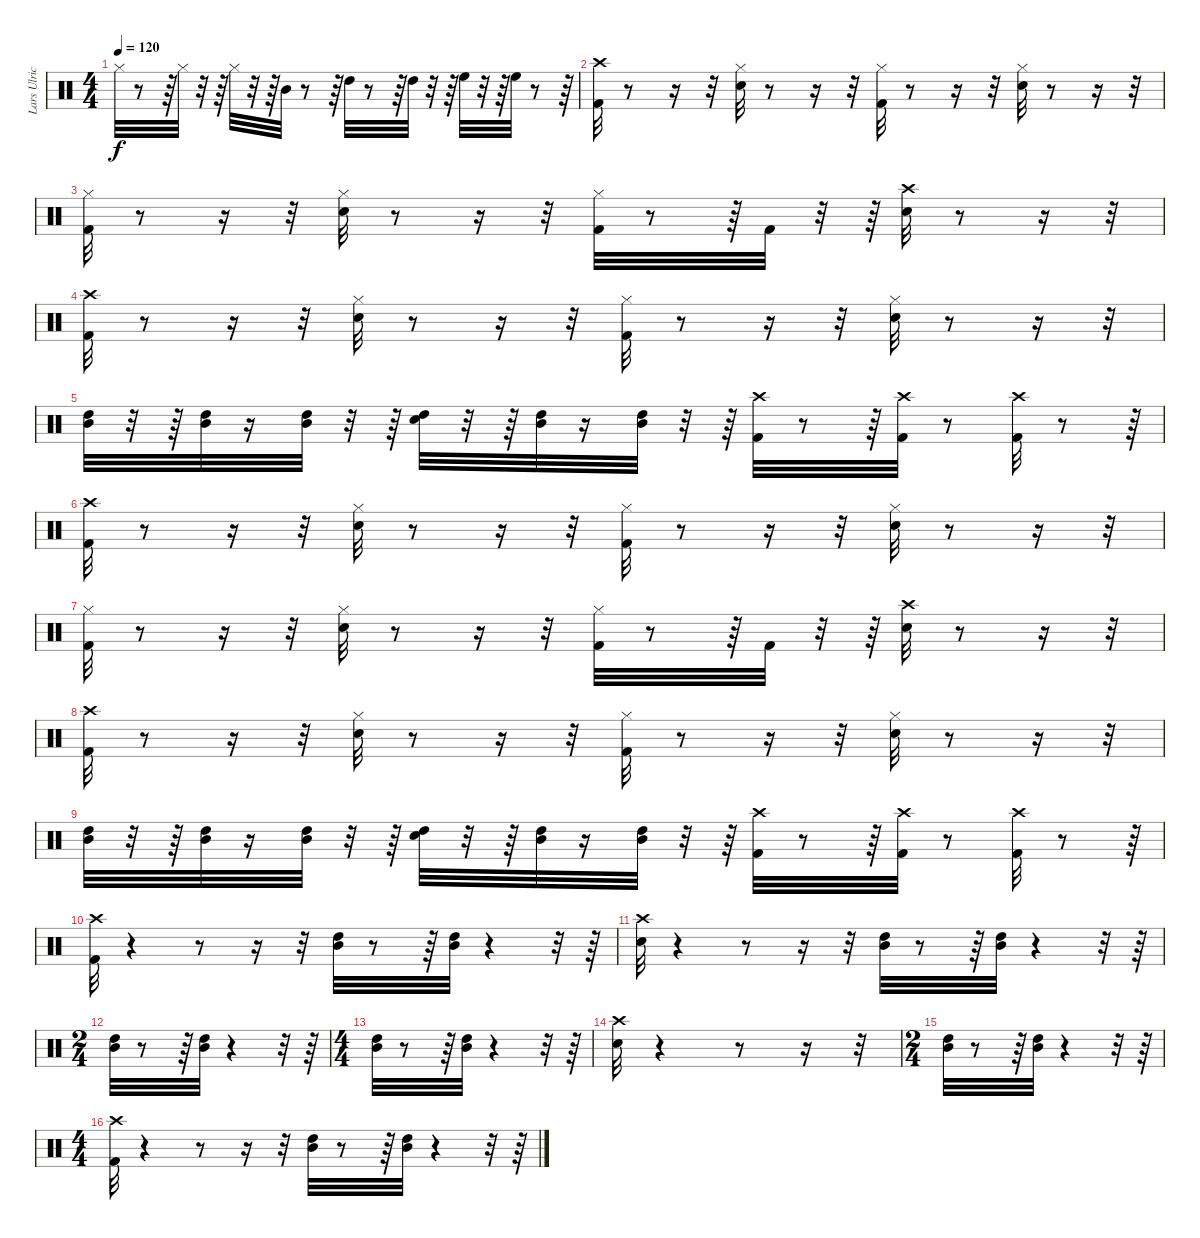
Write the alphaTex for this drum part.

\track ("Lars Ulrich" "Lars Ulric") {instrument percussion}
\staff {score}
\articulation defaults
\ts (4 4)
\tempo 120
\clef neutral
\ks c "Hi-Hat (closed)".32{dy f}
r.8 r.64 "Hi-Hat (closed)".32 r.32 r.64 "Hi-Hat (closed)".32 r.32 r.64 "Mid Tom (hit)".32 r.8 r.64 "High Tom (hit)".32 r.8 r.64 "High Tom (hit)".32 r.32 r.64 "High Floor Tom (hit)".32 r.32 r.64 "High Floor Tom (hit)".32 r.8 r.64 |
("Kick (hit) 2" "Crash high (hit)").32 r.8 r.16 r.32 ("Snare (hit) 2" "Hi-Hat (closed)").32 r.8 r.16 r.32 ("Kick (hit) 2" "Hi-Hat (closed)").32 r.8 r.16 r.32 ("Snare (hit) 2" "Hi-Hat (closed)").32 r.8 r.16 r.32 |
("Hi-Hat (closed)" "Kick (hit) 2").32 r.8 r.16 r.32 ("Snare (hit) 2" "Hi-Hat (closed)").32 r.8 r.16 r.32 ("Kick (hit) 2" "Hi-Hat (closed)").32 r.8 r.64 "Kick (hit) 2".32 r.32 r.64 ("Snare (hit) 2" "Crash high (hit)").32 r.8 r.16 r.32 |
("Crash high (hit)" "Kick (hit) 2").32 r.8 r.16 r.32 ("Snare (hit) 2" "Hi-Hat (closed)").32 r.8 r.16 r.32 ("Hi-Hat (closed)" "Kick (hit) 2").32 r.8 r.16 r.32 ("Snare (hit) 2" "Hi-Hat (closed)").32 r.8 r.16 r.32 |
("High Tom (hit)" "Mid Tom (hit)").32 r.32 r.64 ("High Tom (hit)" "Mid Tom (hit)").32 r.16 ("High Tom (hit)" "Mid Tom (hit)").32 r.32 r.64 ("Snare (hit) 2" "High Tom (hit)").32 r.32 r.64 ("High Tom (hit)" "Mid Tom (hit)").32 r.16 ("High Tom (hit)" "Mid Tom (hit)").32 r.32 r.64 ("Kick (hit) 2" "Crash high (hit)").32 r.8 r.64 ("Kick (hit) 2" "Crash high (hit)").32 r.8 ("Kick (hit) 2" "Crash high (hit)").32 r.8 r.64 |
("Kick (hit) 2" "Crash high (hit)").32 r.8 r.16 r.32 ("Snare (hit) 2" "Hi-Hat (closed)").32 r.8 r.16 r.32 ("Kick (hit) 2" "Hi-Hat (closed)").32 r.8 r.16 r.32 ("Snare (hit) 2" "Hi-Hat (closed)").32 r.8 r.16 r.32 |
("Kick (hit) 2" "Hi-Hat (closed)").32 r.8 r.16 r.32 ("Snare (hit) 2" "Hi-Hat (closed)").32 r.8 r.16 r.32 ("Kick (hit) 2" "Hi-Hat (closed)").32 r.8 r.64 "Kick (hit) 2".32 r.32 r.64 ("Snare (hit) 2" "Crash high (hit)").32 r.8 r.16 r.32 |
("Crash high (hit)" "Kick (hit) 2").32 r.8 r.16 r.32 ("Snare (hit) 2" "Hi-Hat (closed)").32 r.8 r.16 r.32 ("Hi-Hat (closed)" "Kick (hit) 2").32 r.8 r.16 r.32 ("Snare (hit) 2" "Hi-Hat (closed)").32 r.8 r.16 r.32 |
("High Tom (hit)" "Mid Tom (hit)").32 r.32 r.64 ("High Tom (hit)" "Mid Tom (hit)").32 r.16 ("High Tom (hit)" "Mid Tom (hit)").32 r.32 r.64 ("Snare (hit) 2" "High Tom (hit)").32 r.32 r.64 ("High Tom (hit)" "Mid Tom (hit)").32 r.16 ("High Tom (hit)" "Mid Tom (hit)").32 r.32 r.64 ("Kick (hit) 2" "Crash high (hit)").32 r.8 r.64 ("Kick (hit) 2" "Crash high (hit)").32 r.8 ("Kick (hit) 2" "Crash high (hit)").32 r.8 r.64 |
("Kick (hit) 2" "Crash high (hit)").32 r.4 r.8 r.16 r.32 ("Mid Tom (hit)" "High Tom (hit)").32 r.8 r.64 ("High Tom (hit)" "Mid Tom (hit)").32 r.4 r.32 r.64 |
("Snare (hit) 2" "Crash high (hit)").32 r.4 r.8 r.16 r.32 ("Mid Tom (hit)" "High Tom (hit)").32 r.8 r.64 ("Mid Tom (hit)" "High Tom (hit)").32 r.4 r.32 r.64 |
\ts (2 4)
("Mid Tom (hit)" "High Tom (hit)").32 r.8 r.64 ("Mid Tom (hit)" "High Tom (hit)").32 r.4 r.32 r.64 |
\ts (4 4)
("Mid Tom (hit)" "High Tom (hit)").32 r.8 r.64 ("Mid Tom (hit)" "High Tom (hit)").32 r.4 r.32 r.64 |
("Snare (hit) 2" "Crash high (hit)").32 r.4 r.8 r.16 r.32 |
\ts (2 4)
("Mid Tom (hit)" "High Tom (hit)").32 r.8 r.64 ("Mid Tom (hit)" "High Tom (hit)").32 r.4 r.32 r.64 |
\ts (4 4)
("Kick (hit) 2" "Crash high (hit)").32 r.4 r.8 r.16 r.32 ("Mid Tom (hit)" "High Tom (hit)").32 r.8 r.64 ("High Tom (hit)" "Mid Tom (hit)").32 r.4 r.32 r.64
